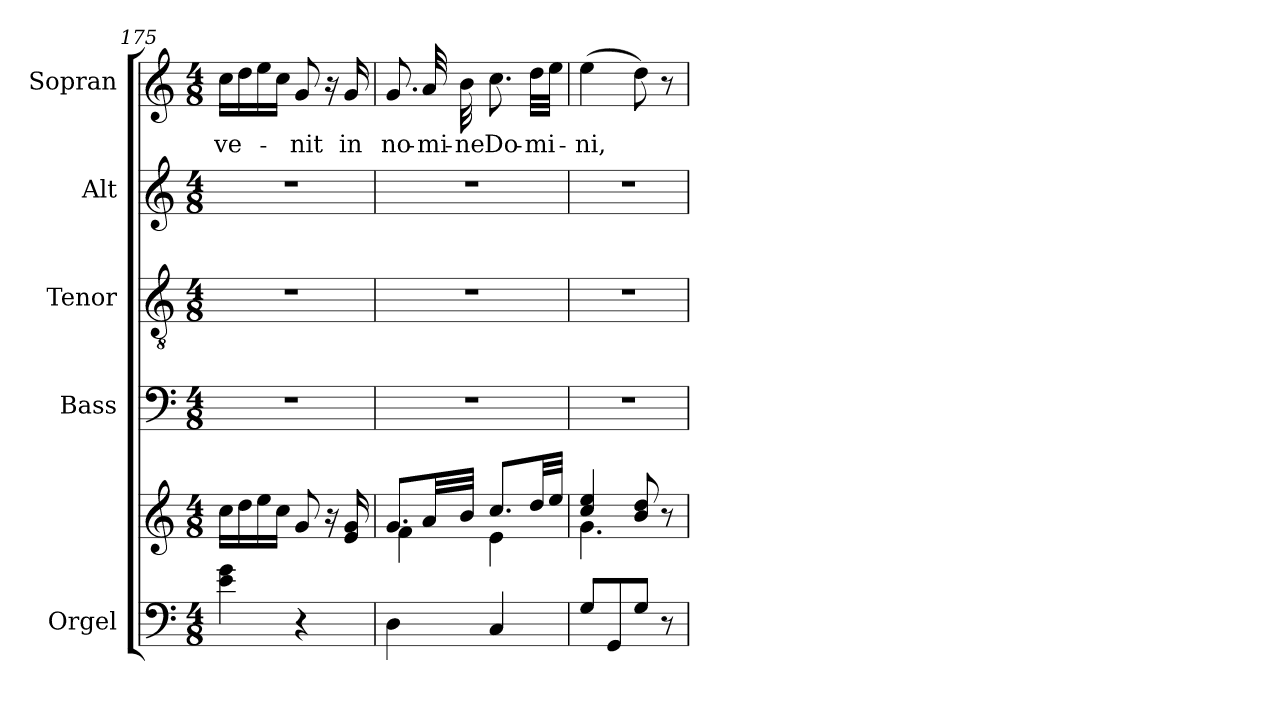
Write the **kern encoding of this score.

**kern	**kern	**kern	**kern	**kern	**kern	**text
*part5	*part5	*part4	*part3	*part2	*part1	*part1
*staff6	*staff5	*staff4	*staff3	*staff2	*staff1	*staff1
*I"Orgel	*	*I"Bass	*I"Tenor	*I"Alt	*I"Sopran	*
*I'Org.	*	*I'B	*I'T	*I'A	*I'S	*
*clefF4	*clefG2	*clefF4	*clefGv2	*clefG2	*clefG2	*
*k[]	*k[]	*k[]	*k[]	*k[]	*k[]	*
*C:	*C:	*C:	*C:	*C:	*C:	*
*M4/8	*M4/8	*M4/8	*M4/8	*M4/8	*M4/8	*
=175	=175	=175	=175	=175	=175	=175
!	!	!	!	!	!	!LO:LY:b
4e\ 4g\	16cc\LL	2r	2r	2r	16cc\LL	ve-
.	16dd\	.	.	.	16dd\	.
.	16ee\	.	.	.	16ee\	.
.	16cc\JJ	.	.	.	16cc\JJ	.
!	!	!	!	!	!	!LO:LY:b
4r	8g/	.	.	.	8g/	-nit
.	16r	.	.	.	16r	.
!	!	!	!	!	!	!LO:LY:b
.	16e/ 16g/	.	.	.	16g/	in
=176	=176	=176	=176	=176	=176	=176
*	*^	*	*	*	*	*
!	!	!	!	!	!	!	!LO:LY:b
4D\	8.g/L	4f\	2r	2r	2r	8.g/	no-
!	!	!	!	!	!	!	!LO:LY:b
.	32a/LL	.	.	.	.	32a/	-mi-
!	!	!	!	!	!	!	!LO:LY:b
.	32b/JJJ	.	.	.	.	32b\	-ne
!	!	!	!	!	!	!	!LO:LY:b
4C/	8.cc/L	4e\	.	.	.	8.cc\	Do-
!	!	!	!	!	!	!	!LO:LY:b
.	32dd/LL	.	.	.	.	32dd\LLL	-mi-
.	32ee/JJJ	.	.	.	.	32ee\JJJ	.
=177	=177	=177	=177	=177	=177	=177	=177
!	!	!	!	!	!	!	!LO:LY:b
8G/L	4cc/ 4ee/	4.g\	2r	2r	2r	(>4ee\	-ni,
8GG/	.	.	.	.	.	.	.
8G/J	8b/ 8dd/	.	.	.	.	8dd\)	.
8r	8r	8ryy	.	.	.	8r	.
*	*v	*v	*	*	*	*	*
=	=	=	=	=	=	=
*-	*-	*-	*-	*-	*-	*-
